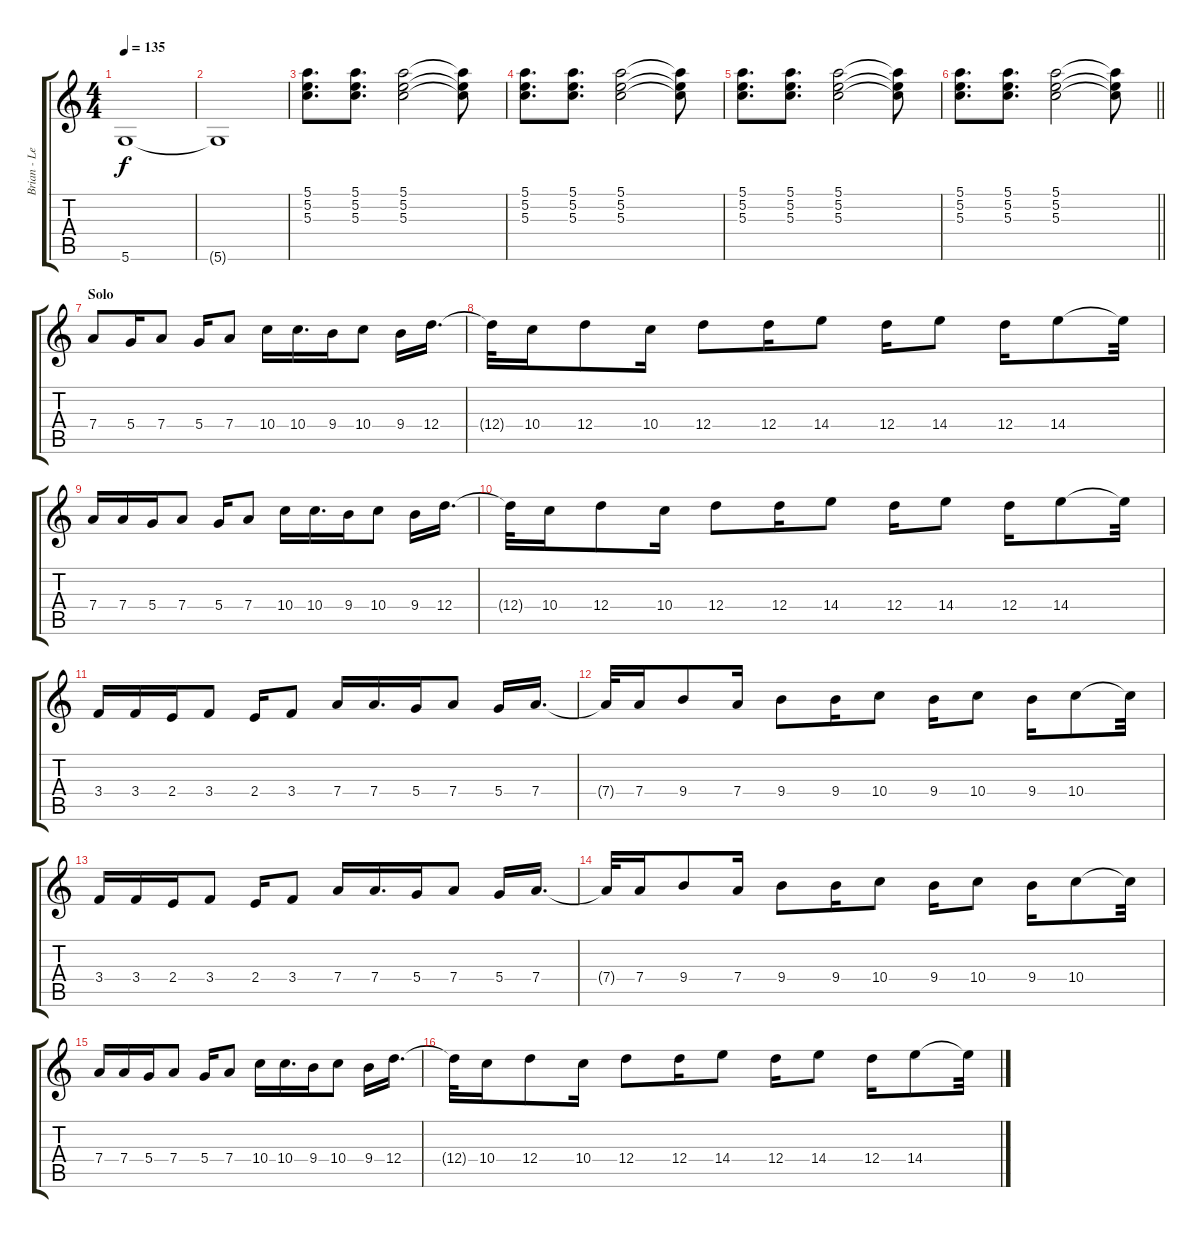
\track ("Brian - Lead Guitar" "Brian - Le") {instrument electricguitarjazz}
\staff {score tabs}
\tuning (E4 B3 G3 D3 A2 D2) {hide}
\ts (4 4)
\tempo 135
\clef g2
\ks c
5.6.1{dy f} |
5.6{t}.1 |
(5.1 5.2 5.3).8{d} (5.1 5.2 5.3).8{d} (5.1 5.2 5.3).2 (5.1{t} 5.2{t} 5.3{t}).8 |
(5.1 5.2 5.3).8{d} (5.1 5.2 5.3).8{d} (5.1 5.2 5.3).2 (5.1{t} 5.2{t} 5.3{t}).8 |
(5.1 5.2 5.3).8{d} (5.1 5.2 5.3).8{d} (5.1 5.2 5.3).2 (5.1{t} 5.2{t} 5.3{t}).8 |
\barLineRight lightlight
(5.1 5.2 5.3).8{d} (5.1 5.2 5.3).8{d} (5.1 5.2 5.3).2 (5.1{t} 5.2{t} 5.3{t}).8 |
\section ("" "Solo")
7.4.8 5.4.16 7.4.8 5.4.16 7.4.8 10.4.16 10.4.16{d} 9.4.16 10.4.8 9.4.16 12.4.16{d} |
12.4{t}.32 10.4.16 12.4.8 10.4.16 12.4.8 12.4.16 14.4.8 12.4.16 14.4.8 12.4.16 14.4.8 14.4{t}.32 |
7.4.16 7.4.16 5.4.16 7.4.8 5.4.16 7.4.8 10.4.16 10.4.16{d} 9.4.16 10.4.8 9.4.16 12.4.16{d} |
12.4{t}.32 10.4.16 12.4.8 10.4.16 12.4.8 12.4.16 14.4.8 12.4.16 14.4.8 12.4.16 14.4.8 14.4{t}.32 |
3.4.16 3.4.16 2.4.16 3.4.8 2.4.16 3.4.8 7.4.16 7.4.16{d} 5.4.16 7.4.8 5.4.16 7.4.16{d} |
7.4{t}.32 7.4.16 9.4.8 7.4.16 9.4.8 9.4.16 10.4.8 9.4.16 10.4.8 9.4.16 10.4.8 10.4{t}.32 |
3.4.16 3.4.16 2.4.16 3.4.8 2.4.16 3.4.8 7.4.16 7.4.16{d} 5.4.16 7.4.8 5.4.16 7.4.16{d} |
7.4{t}.32 7.4.16 9.4.8 7.4.16 9.4.8 9.4.16 10.4.8 9.4.16 10.4.8 9.4.16 10.4.8 10.4{t}.32 |
7.4.16 7.4.16 5.4.16 7.4.8 5.4.16 7.4.8 10.4.16 10.4.16{d} 9.4.16 10.4.8 9.4.16 12.4.16{d} |
12.4{t}.32 10.4.16 12.4.8 10.4.16 12.4.8 12.4.16 14.4.8 12.4.16 14.4.8 12.4.16 14.4.8 14.4{t}.32
